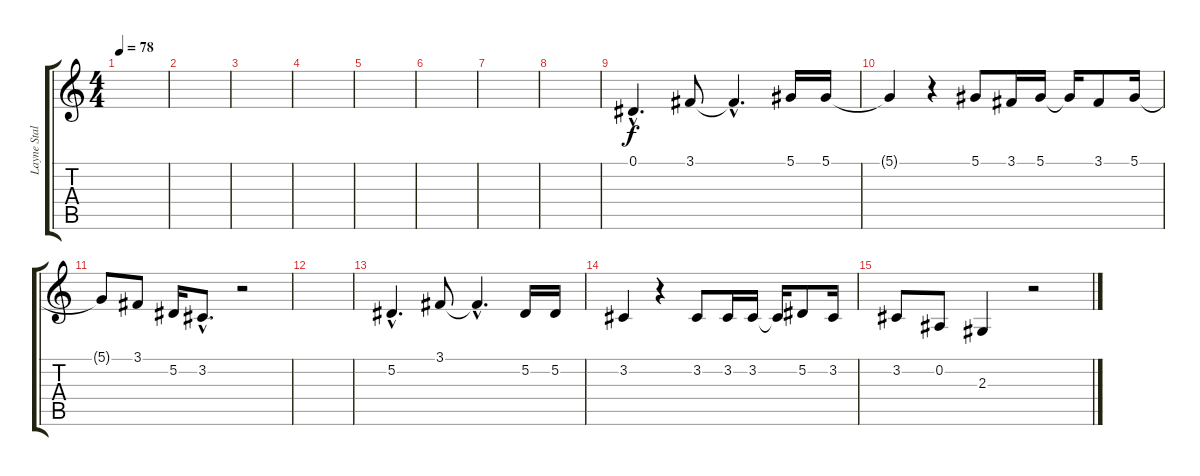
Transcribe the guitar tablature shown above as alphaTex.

\track ("Layne Staley - Lead Vocals" "Layne Stal") {instrument lead1square}
\staff {score tabs}
\tuning (Eb4 Bb3 Gb3 Db3 Ab2 Eb2) {hide}
\ts (4 4)
\tempo 78
\clef g2
\ks c
|
|
|
|
|
|
|
|
0.1{hac}.4{d} 3.1.8 3.1{hac t}.4{d} 5.1.16 5.1.16 |
5.1{t}.4 r.4 5.1.8 3.1.16 5.1.16 5.1{t}.16 3.1.8 5.1.16 |
5.1{t}.8 3.1.8 5.2.16 3.2{hac}.8{d} r.2 |
|
5.2{hac}.4{d} 3.1.8 3.1{hac t}.4{d} 5.2.16 5.2.16 |
3.2.4 r.4 3.2.8 3.2.16 3.2.16 3.2{t}.16 5.2.8 3.2.16 |
3.2.8 0.2.8 2.3.4 r.2
